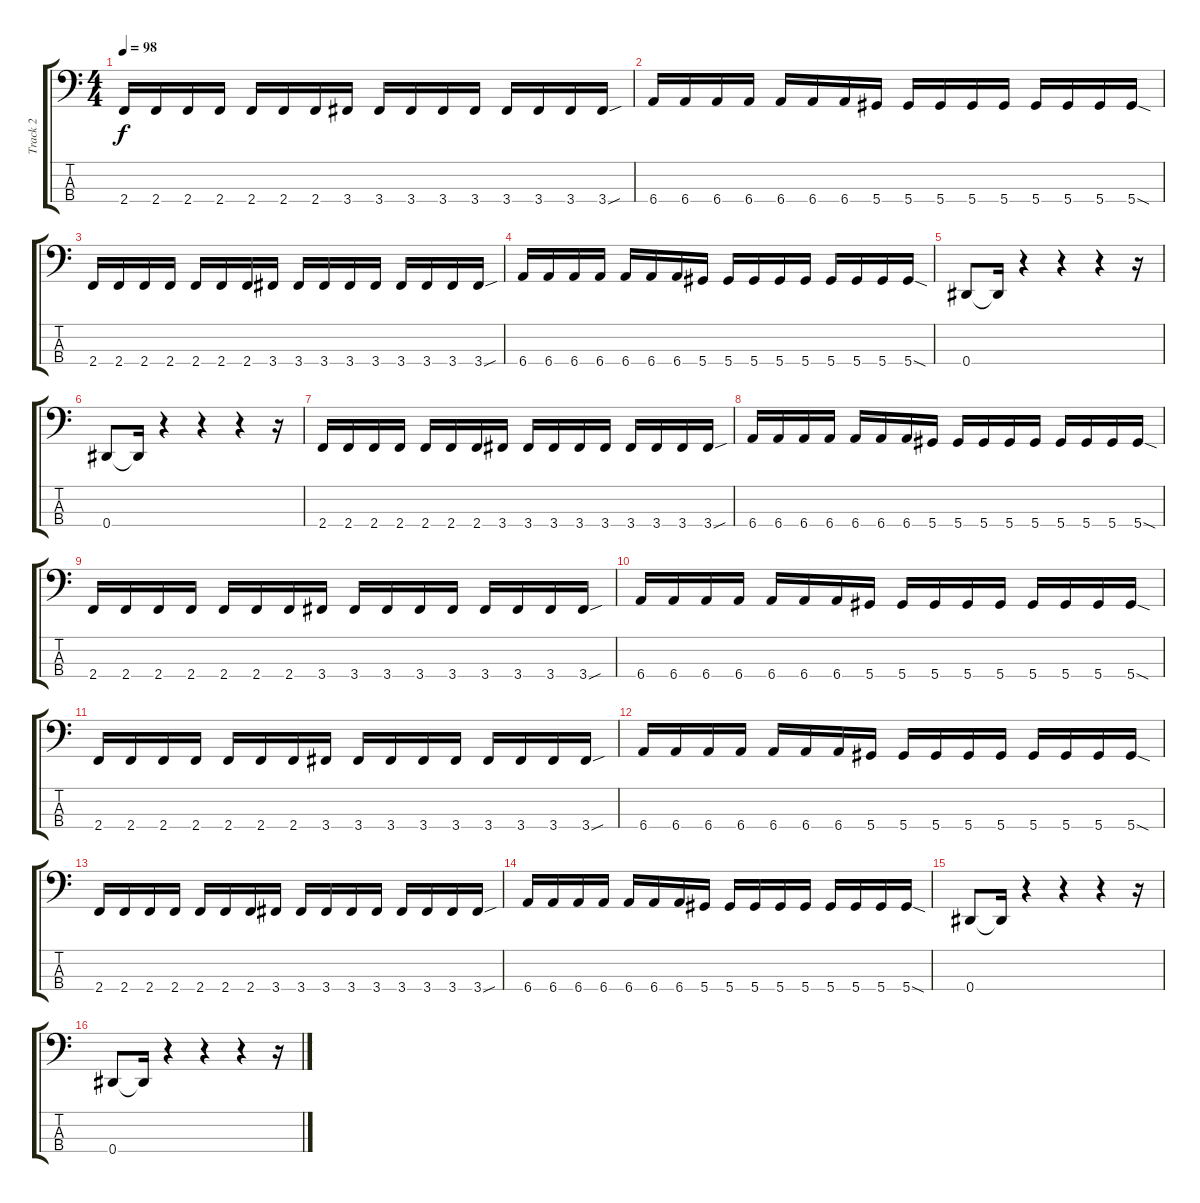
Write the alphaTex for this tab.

\track ("Track 2" "Track 2") {instrument electricbassfinger}
\staff {score tabs}
\tuning (G2 D2 Bb1 Eb1) {hide}
\ts (4 4)
\tempo 98
\clef f4
\ks c
2.4.16{dy f instrument electricbassfinger} 2.4.16 2.4.16 2.4.16 2.4.16 2.4.16 2.4.16 3.4.16 3.4.16 3.4.16 3.4.16 3.4.16 3.4.16 3.4.16 3.4.16 3.4{sou}.16 |
6.4.16 6.4.16 6.4.16 6.4.16 6.4.16 6.4.16 6.4.16 5.4.16 5.4.16 5.4.16 5.4.16 5.4.16 5.4.16 5.4.16 5.4.16 5.4{sod}.16 |
2.4.16 2.4.16 2.4.16 2.4.16 2.4.16 2.4.16 2.4.16 3.4.16 3.4.16 3.4.16 3.4.16 3.4.16 3.4.16 3.4.16 3.4.16 3.4{sou}.16 |
6.4.16 6.4.16 6.4.16 6.4.16 6.4.16 6.4.16 6.4.16 5.4.16 5.4.16 5.4.16 5.4.16 5.4.16 5.4.16 5.4.16 5.4.16 5.4{sod}.16 |
0.4.8 0.4{t}.16 r.4 r.4 r.4 r.16 |
0.4.8 0.4{t}.16 r.4 r.4 r.4 r.16 |
2.4.16 2.4.16 2.4.16 2.4.16 2.4.16 2.4.16 2.4.16 3.4.16 3.4.16 3.4.16 3.4.16 3.4.16 3.4.16 3.4.16 3.4.16 3.4{sou}.16 |
6.4.16 6.4.16 6.4.16 6.4.16 6.4.16 6.4.16 6.4.16 5.4.16 5.4.16 5.4.16 5.4.16 5.4.16 5.4.16 5.4.16 5.4.16 5.4{sod}.16 |
2.4.16 2.4.16 2.4.16 2.4.16 2.4.16 2.4.16 2.4.16 3.4.16 3.4.16 3.4.16 3.4.16 3.4.16 3.4.16 3.4.16 3.4.16 3.4{sou}.16 |
6.4.16 6.4.16 6.4.16 6.4.16 6.4.16 6.4.16 6.4.16 5.4.16 5.4.16 5.4.16 5.4.16 5.4.16 5.4.16 5.4.16 5.4.16 5.4{sod}.16 |
2.4.16 2.4.16 2.4.16 2.4.16 2.4.16 2.4.16 2.4.16 3.4.16 3.4.16 3.4.16 3.4.16 3.4.16 3.4.16 3.4.16 3.4.16 3.4{sou}.16 |
6.4.16 6.4.16 6.4.16 6.4.16 6.4.16 6.4.16 6.4.16 5.4.16 5.4.16 5.4.16 5.4.16 5.4.16 5.4.16 5.4.16 5.4.16 5.4{sod}.16 |
2.4.16 2.4.16 2.4.16 2.4.16 2.4.16 2.4.16 2.4.16 3.4.16 3.4.16 3.4.16 3.4.16 3.4.16 3.4.16 3.4.16 3.4.16 3.4{sou}.16 |
6.4.16 6.4.16 6.4.16 6.4.16 6.4.16 6.4.16 6.4.16 5.4.16 5.4.16 5.4.16 5.4.16 5.4.16 5.4.16 5.4.16 5.4.16 5.4{sod}.16 |
0.4.8 0.4{t}.16 r.4 r.4 r.4 r.16 |
0.4.8 0.4{t}.16 r.4 r.4 r.4 r.16
